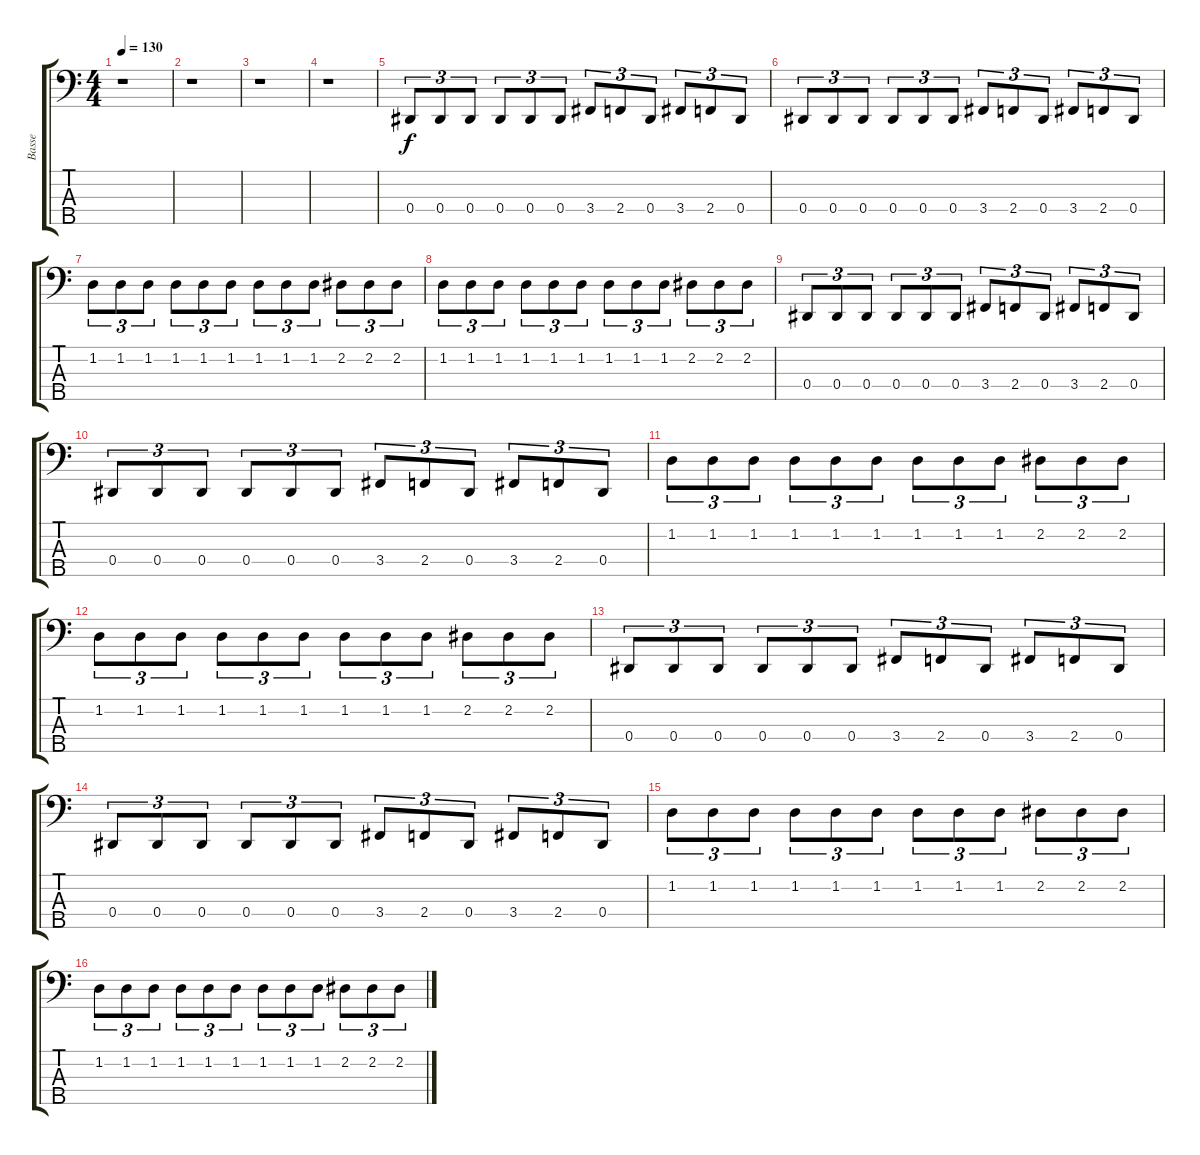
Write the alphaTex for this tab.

\track ("Basse" "Basse") {instrument electricbassfinger}
\staff {score tabs}
\tuning (Gb2 Db2 Ab1 Eb1 Bb0) {hide}
\ts (4 4)
\tempo 130
\clef f4
\ks c
r.1{dy f} |
r.1 |
r.1 |
r.1 |
0.4.8{tu (3 2)} 0.4.8{tu (3 2)} 0.4.8{tu (3 2)} 0.4.8{tu (3 2)} 0.4.8{tu (3 2)} 0.4.8{tu (3 2)} 3.4.8{tu (3 2)} 2.4.8{tu (3 2)} 0.4.8{tu (3 2)} 3.4.8{tu (3 2)} 2.4.8{tu (3 2)} 0.4.8{tu (3 2)} |
0.4.8{tu (3 2)} 0.4.8{tu (3 2)} 0.4.8{tu (3 2)} 0.4.8{tu (3 2)} 0.4.8{tu (3 2)} 0.4.8{tu (3 2)} 3.4.8{tu (3 2)} 2.4.8{tu (3 2)} 0.4.8{tu (3 2)} 3.4.8{tu (3 2)} 2.4.8{tu (3 2)} 0.4.8{tu (3 2)} |
1.2.8{tu (3 2)} 1.2.8{tu (3 2)} 1.2.8{tu (3 2)} 1.2.8{tu (3 2)} 1.2.8{tu (3 2)} 1.2.8{tu (3 2)} 1.2.8{tu (3 2)} 1.2.8{tu (3 2)} 1.2.8{tu (3 2)} 2.2.8{tu (3 2)} 2.2.8{tu (3 2)} 2.2.8{tu (3 2)} |
1.2.8{tu (3 2)} 1.2.8{tu (3 2)} 1.2.8{tu (3 2)} 1.2.8{tu (3 2)} 1.2.8{tu (3 2)} 1.2.8{tu (3 2)} 1.2.8{tu (3 2)} 1.2.8{tu (3 2)} 1.2.8{tu (3 2)} 2.2.8{tu (3 2)} 2.2.8{tu (3 2)} 2.2.8{tu (3 2)} |
0.4.8{tu (3 2)} 0.4.8{tu (3 2)} 0.4.8{tu (3 2)} 0.4.8{tu (3 2)} 0.4.8{tu (3 2)} 0.4.8{tu (3 2)} 3.4.8{tu (3 2)} 2.4.8{tu (3 2)} 0.4.8{tu (3 2)} 3.4.8{tu (3 2)} 2.4.8{tu (3 2)} 0.4.8{tu (3 2)} |
0.4.8{tu (3 2)} 0.4.8{tu (3 2)} 0.4.8{tu (3 2)} 0.4.8{tu (3 2)} 0.4.8{tu (3 2)} 0.4.8{tu (3 2)} 3.4.8{tu (3 2)} 2.4.8{tu (3 2)} 0.4.8{tu (3 2)} 3.4.8{tu (3 2)} 2.4.8{tu (3 2)} 0.4.8{tu (3 2)} |
1.2.8{tu (3 2)} 1.2.8{tu (3 2)} 1.2.8{tu (3 2)} 1.2.8{tu (3 2)} 1.2.8{tu (3 2)} 1.2.8{tu (3 2)} 1.2.8{tu (3 2)} 1.2.8{tu (3 2)} 1.2.8{tu (3 2)} 2.2.8{tu (3 2)} 2.2.8{tu (3 2)} 2.2.8{tu (3 2)} |
1.2.8{tu (3 2)} 1.2.8{tu (3 2)} 1.2.8{tu (3 2)} 1.2.8{tu (3 2)} 1.2.8{tu (3 2)} 1.2.8{tu (3 2)} 1.2.8{tu (3 2)} 1.2.8{tu (3 2)} 1.2.8{tu (3 2)} 2.2.8{tu (3 2)} 2.2.8{tu (3 2)} 2.2.8{tu (3 2)} |
0.4.8{tu (3 2)} 0.4.8{tu (3 2)} 0.4.8{tu (3 2)} 0.4.8{tu (3 2)} 0.4.8{tu (3 2)} 0.4.8{tu (3 2)} 3.4.8{tu (3 2)} 2.4.8{tu (3 2)} 0.4.8{tu (3 2)} 3.4.8{tu (3 2)} 2.4.8{tu (3 2)} 0.4.8{tu (3 2)} |
0.4.8{tu (3 2)} 0.4.8{tu (3 2)} 0.4.8{tu (3 2)} 0.4.8{tu (3 2)} 0.4.8{tu (3 2)} 0.4.8{tu (3 2)} 3.4.8{tu (3 2)} 2.4.8{tu (3 2)} 0.4.8{tu (3 2)} 3.4.8{tu (3 2)} 2.4.8{tu (3 2)} 0.4.8{tu (3 2)} |
1.2.8{tu (3 2)} 1.2.8{tu (3 2)} 1.2.8{tu (3 2)} 1.2.8{tu (3 2)} 1.2.8{tu (3 2)} 1.2.8{tu (3 2)} 1.2.8{tu (3 2)} 1.2.8{tu (3 2)} 1.2.8{tu (3 2)} 2.2.8{tu (3 2)} 2.2.8{tu (3 2)} 2.2.8{tu (3 2)} |
1.2.8{tu (3 2)} 1.2.8{tu (3 2)} 1.2.8{tu (3 2)} 1.2.8{tu (3 2)} 1.2.8{tu (3 2)} 1.2.8{tu (3 2)} 1.2.8{tu (3 2)} 1.2.8{tu (3 2)} 1.2.8{tu (3 2)} 2.2.8{tu (3 2)} 2.2.8{tu (3 2)} 2.2.8{tu (3 2)}
